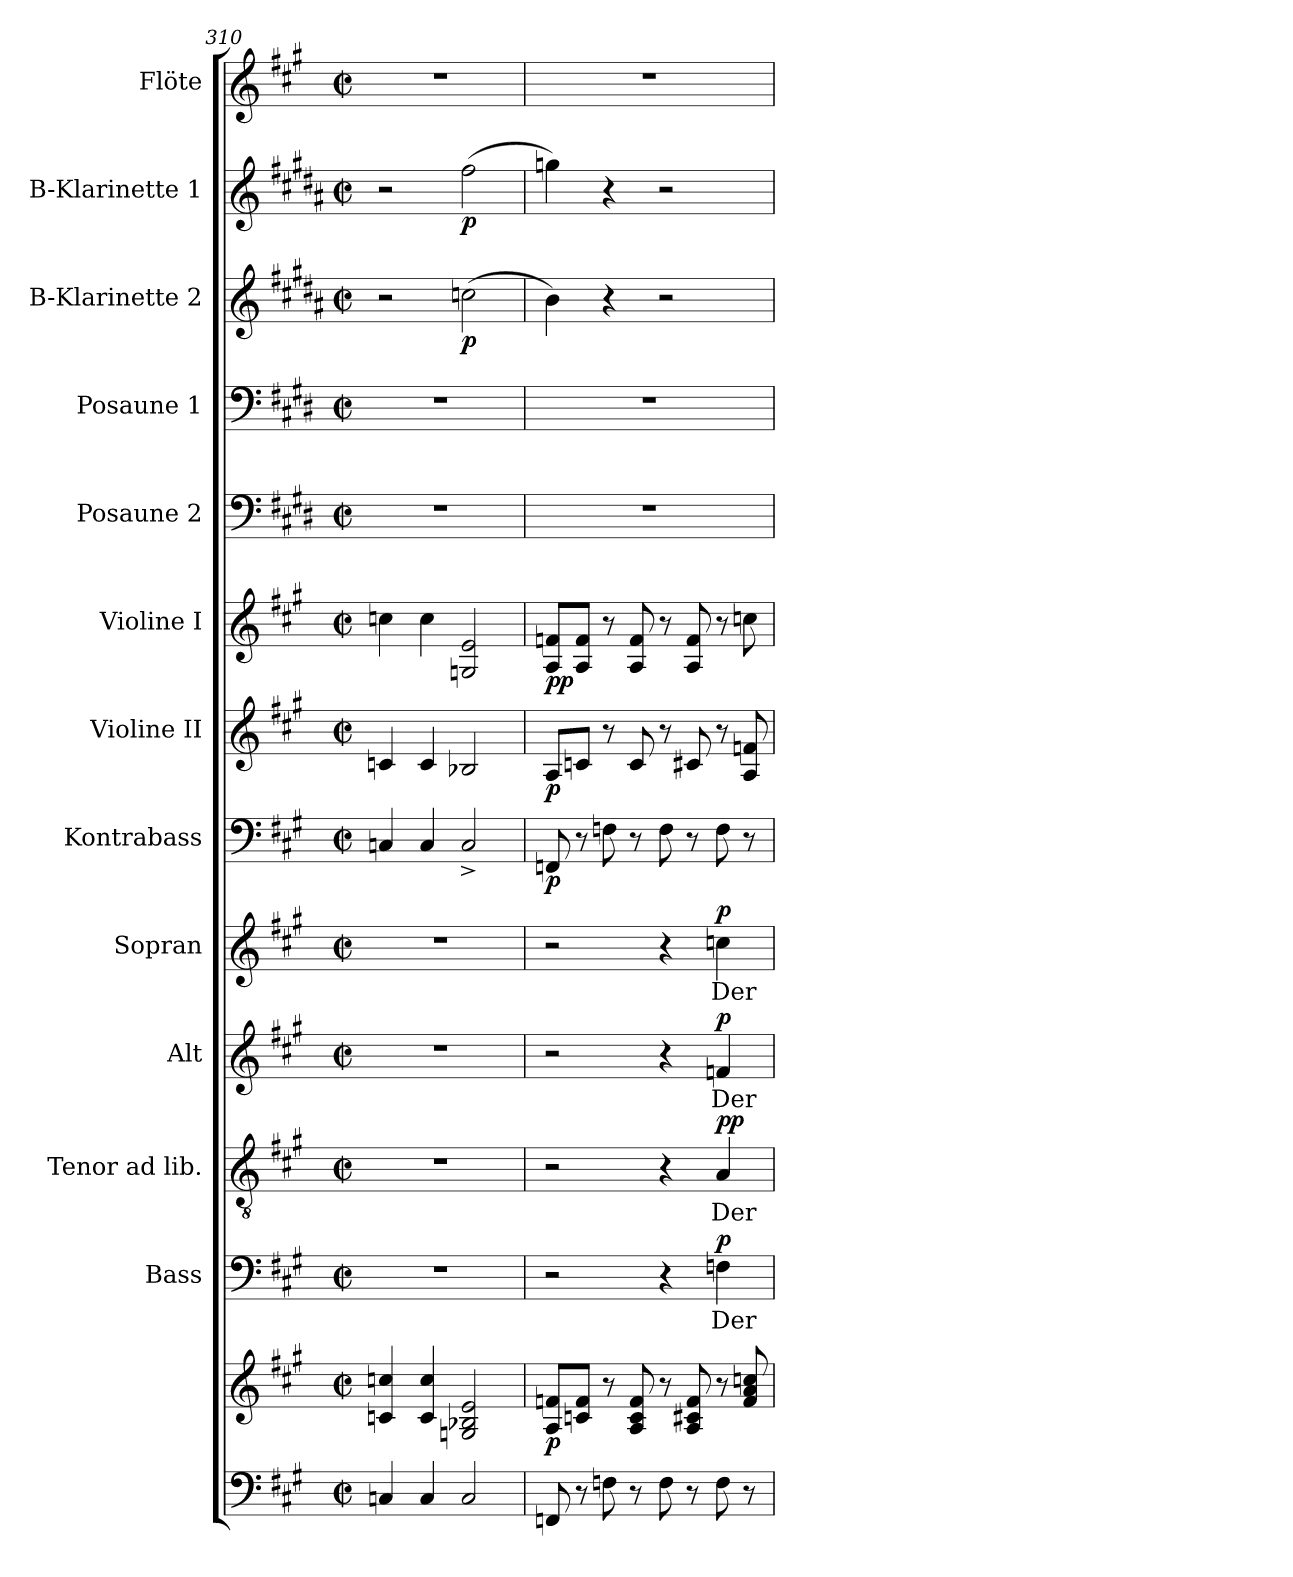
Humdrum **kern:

**kern	**kern	**dynam	**kern	**text	**dynam	**kern	**text	**dynam	**kern	**text	**dynam	**kern	**text	**dynam	**kern	**dynam	**kern	**dynam	**kern	**dynam	**kern	**kern	**kern	**dynam	**kern	**dynam	**kern
*part13	*part13	*part13	*part12	*part12	*part12	*part11	*part11	*part11	*part10	*part10	*part10	*part9	*part9	*part9	*part8	*part8	*part7	*part7	*part6	*part6	*part5	*part4	*part3	*part3	*part2	*part2	*part1
*staff14	*staff13	*staff13/14	*staff12	*staff12	*staff12	*staff11	*staff11	*staff11	*staff10	*staff10	*staff10	*staff9	*staff9	*staff9	*staff8	*staff8	*staff7	*staff7	*staff6	*staff6	*staff5	*staff4	*staff3	*staff3	*staff2	*staff2	*staff1
*	*	*	*I"Bass	*	*	*I"Tenor ad lib.	*	*	*I"Alt	*	*	*I"Sopran	*	*	*I"Kontrabass	*	*I"Violine II	*	*I"Violine I	*	*I"Posaune 2	*I"Posaune 1	*I"B-Klarinette 2	*	*I"B-Klarinette 1	*	*I"Flöte
*	*	*	*I'B.	*	*	*I'T.	*	*	*I'A.	*	*	*I'S.	*	*	*I'Kb.	*	*I'Vl. II	*	*I'Vl. I	*	*I'Pos 2	*I'Pos. 1	*I'B Kl. 2	*	*I'B Kl. 1	*	*I'Fl.
*clefF4	*clefG2	*	*clefF4	*	*	*clefGv2	*	*	*clefG2	*	*	*clefG2	*	*	*clefF4	*	*clefG2	*	*clefG2	*	*clefF4	*clefF4	*clefG2	*	*clefG2	*	*clefG2
*	*	*	*	*	*	*	*	*	*	*	*	*	*	*	*ITrd7c12	*	*	*	*	*	*ITrd4c7	*ITrd4c7	*ITrd1c2	*	*ITrd1c2	*	*
*k[f#c#g#]	*k[f#c#g#]	*	*k[f#c#g#]	*	*	*k[f#c#g#]	*	*	*k[f#c#g#]	*	*	*k[f#c#g#]	*	*	*k[f#c#g#]	*	*k[f#c#g#]	*	*k[f#c#g#]	*	*k[f#c#g#]	*k[f#c#g#]	*k[f#c#g#]	*	*k[f#c#g#]	*	*k[f#c#g#]
*A:	*A:	*	*A:	*	*	*A:	*	*	*A:	*	*	*A:	*	*	*A:	*	*A:	*	*A:	*	*A:	*A:	*A:	*	*A:	*	*A:
*M2/2	*M2/2	*	*M2/2	*	*	*M2/2	*	*	*M2/2	*	*	*M2/2	*	*	*M2/2	*	*M2/2	*	*M2/2	*	*M2/2	*M2/2	*M2/2	*	*M2/2	*	*M2/2
*met(c|)	*met(c|)	*	*met(c|)	*	*	*met(c|)	*	*	*met(c|)	*	*	*met(c|)	*	*	*met(c|)	*	*met(c|)	*	*met(c|)	*	*met(c|)	*met(c|)	*met(c|)	*	*met(c|)	*	*met(c|)
=310	=310	=310	=310	=310	=310	=310	=310	=310	=310	=310	=310	=310	=310	=310	=310	=310	=310	=310	=310	=310	=310	=310	=310	=310	=310	=310	=310
4Cn/	4cn/ 4ccn/	.	1r	.	.	1r	.	.	1r	.	.	1r	.	.	4CCn/	.	4cn/	.	4ccn\	.	1r	1r	2r	.	2r	.	1r
4C/	4c/ 4cc/	.	.	.	.	.	.	.	.	.	.	.	.	.	4CC/	.	4c/	.	4cc\	.	.	.	.	.	.	.	.
!	!	!	!	!	!	!	!	!	!	!	!	!	!	!	!	!	!	!	!	!	!	!	!	!LO:DY:b	!	!LO:DY:b	!
2C/	2Gn/ 2B-X/ 2e/	.	.	.	.	.	.	.	.	.	.	.	.	.	2CC^</	.	2B-X/	.	2Gn/ 2e/	.	.	.	(>2b-X\	p	(>2ee\	p	.
=311	=311	=311	=311	=311	=311	=311	=311	=311	=311	=311	=311	=311	=311	=311	=311	=311	=311	=311	=311	=311	=311	=311	=311	=311	=311	=311	=311
!	!	!LO:DY:b	!	!	!	!	!	!	!	!	!	!	!	!	!	!LO:DY:b	!	!LO:DY:b	!	!LO:DY:b	!	!	!	!	!	!	!
8FFn/	8A/ 8fn/L	p	2r	.	.	2r	.	.	2r	.	.	2r	.	.	8FFFn/	p	8A/L	p	8A/ 8fn/L	pp	1r	1r	4a\)	.	4ffn\)	.	1r
8r	8cn/ 8f/J	.	.	.	.	.	.	.	.	.	.	.	.	.	8r	.	8cn/J	.	8A/ 8f/J	.	.	.	.	.	.	.	.
8Fn\	8r	.	.	.	.	.	.	.	.	.	.	.	.	.	8FFn\	.	8r	.	8r	.	.	.	4r	.	4r	.	.
8r	8A/ 8c/ 8f/	.	.	.	.	.	.	.	.	.	.	.	.	.	8r	.	8c/	.	8A/ 8f/	.	.	.	.	.	.	.	.
8F\	8r	.	4r	.	.	4r	.	.	4r	.	.	4r	.	.	8FF\	.	8r	.	8r	.	.	.	2r	.	2r	.	.
8r	8A/ 8c#X/ 8f/	.	.	.	.	.	.	.	.	.	.	.	.	.	8r	.	8c#X/	.	8A/ 8f/	.	.	.	.	.	.	.	.
!	!	!	!	!LO:LY:b	!LO:DY:a	!	!LO:LY:b	!LO:DY:a	!	!LO:LY:b	!LO:DY:a	!	!LO:LY:b	!LO:DY:a	!	!	!	!	!	!	!	!	!	!	!	!	!
8F\	8r	.	4Fn\	Der	p	4A/	Der	pp	4fn/	Der	p	4ccn\	Der	p	8FF\	.	8r	.	8r	.	.	.	.	.	.	.	.
8r	8f/ 8a/ 8ccn/	.	.	.	.	.	.	.	.	.	.	.	.	.	8r	.	8A/ 8fn/	.	8ccn\	.	.	.	.	.	.	.	.
=	=	=	=	=	=	=	=	=	=	=	=	=	=	=	=	=	=	=	=	=	=	=	=	=	=	=	=
*-	*-	*-	*-	*-	*-	*-	*-	*-	*-	*-	*-	*-	*-	*-	*-	*-	*-	*-	*-	*-	*-	*-	*-	*-	*-	*-	*-
